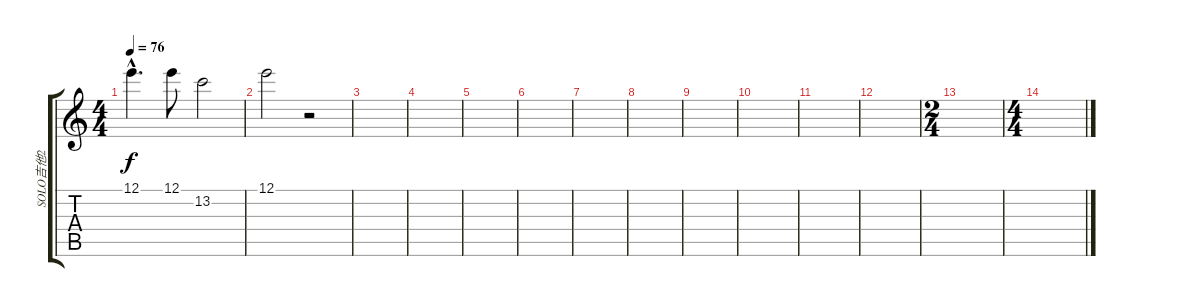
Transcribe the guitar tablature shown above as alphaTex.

\track ("SOLO吉他2" "SOLO吉他2") {instrument overdrivenguitar}
\staff {score tabs}
\tuning (E4 B3 G3 D3 A2 E2) {hide}
\ts (4 4)
\tempo 76
\clef g2
\ks c
12.1{hac}.4{d dy f} 12.1.8 13.2.2 |
12.1.2 r.2 |
|
|
|
|
|
|
|
|
|
|
\ts (2 4)
|
\ts (4 4)
